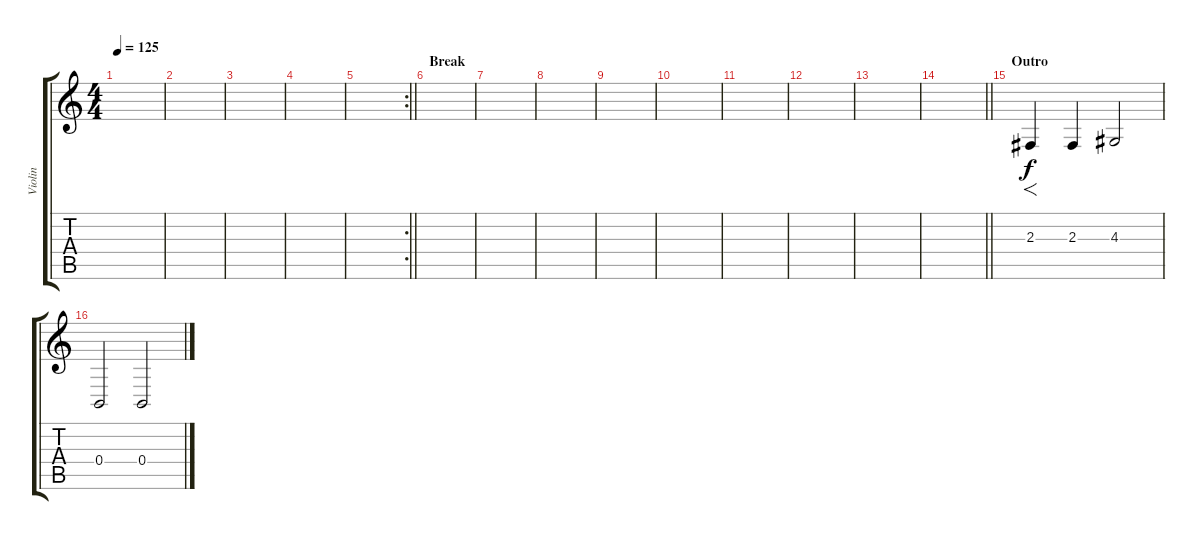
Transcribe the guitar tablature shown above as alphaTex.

\track ("Violin" "Violin") {instrument violin}
\staff {score tabs}
\tuning (Db4 Ab3 E3 B2 Gb2 B1) {hide}
\ts (4 4)
\tempo 125
\clef g2
\ks c
|
|
|
|
\rc 2
\barLineRight lightlight
|
\section ("" "Break")
|
|
|
|
|
|
|
|
\barLineRight lightlight
|
\section ("" "Outro")
2.3.4{f volume 6} 2.3.4 4.3.2 |
0.4.2 0.4.2
